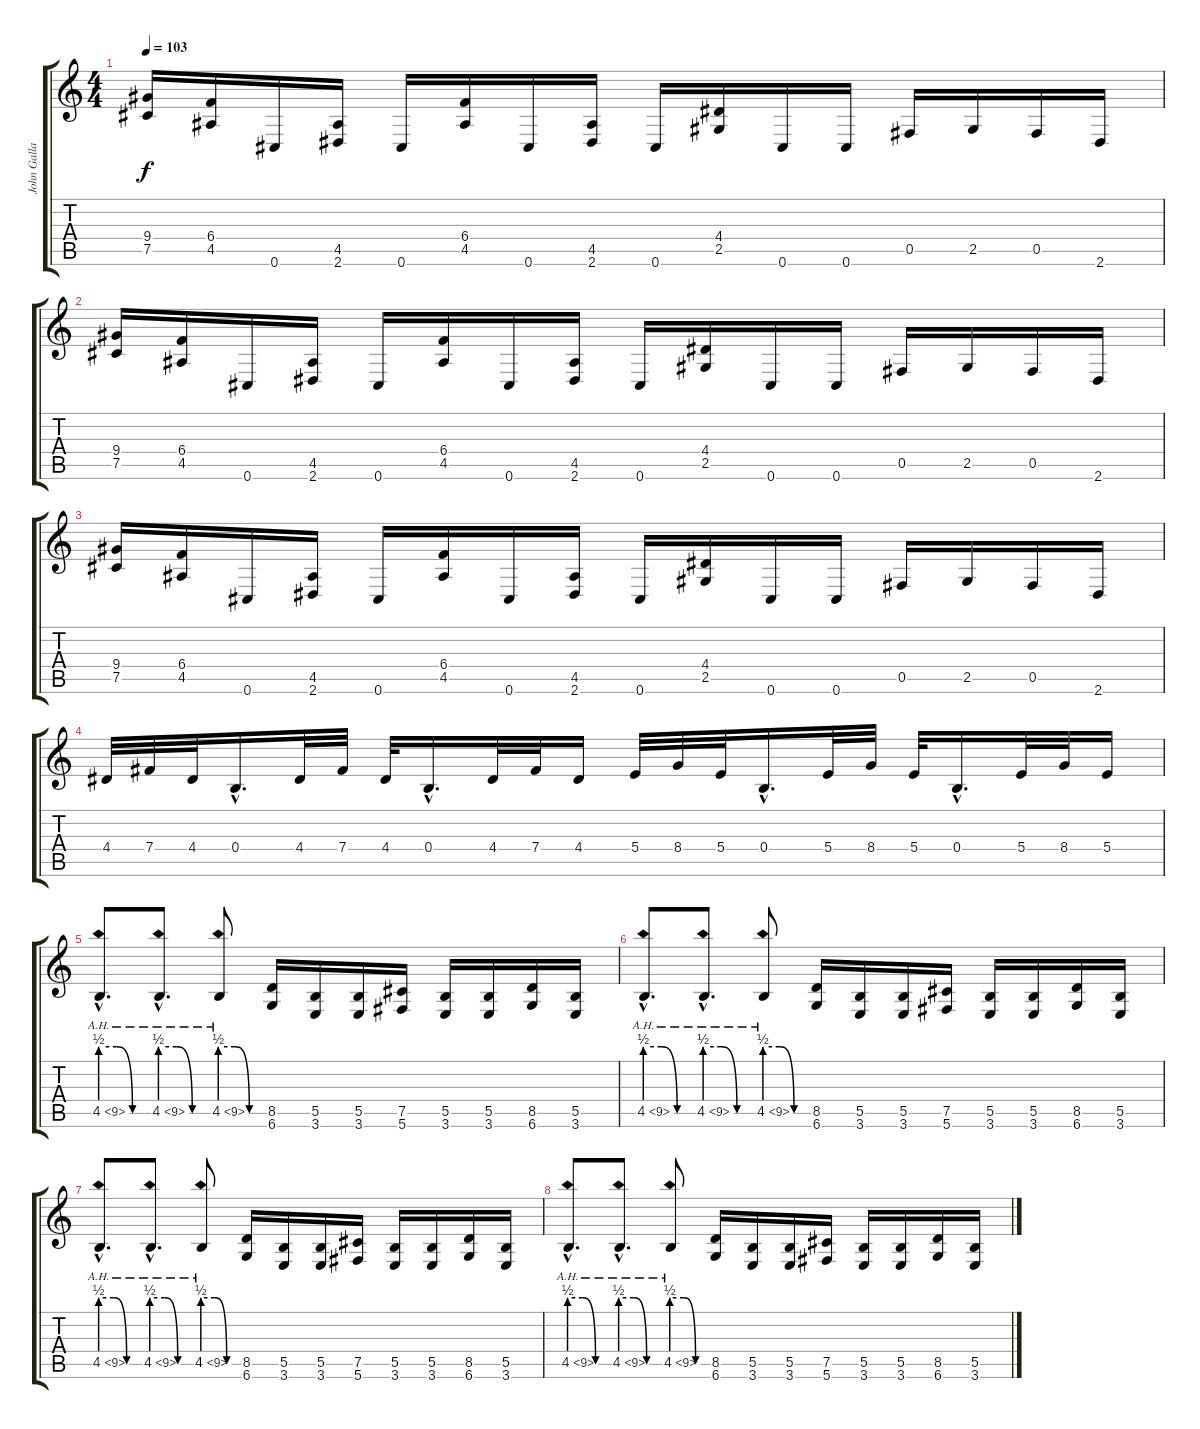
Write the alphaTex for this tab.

\track ("John Gallagher" "John Galla") {instrument distortionguitar}
\staff {score tabs}
\tuning (Db4 Ab3 E3 B2 Gb2 Db2) {hide}
\ts (4 4)
\tempo 103
\clef g2
\ks c
(9.4 7.5).16{dy f} (6.4 4.5).16 0.6.16 (4.5 2.6).16 0.6.16 (6.4 4.5).16 0.6.16 (4.5 2.6).16 0.6.16 (4.4 2.5).16 0.6.16 0.6.16 0.5.16 2.5.16 0.5.16 2.6.16 |
(9.4 7.5).16 (6.4 4.5).16 0.6.16 (4.5 2.6).16 0.6.16 (6.4 4.5).16 0.6.16 (4.5 2.6).16 0.6.16 (4.4 2.5).16 0.6.16 0.6.16 0.5.16 2.5.16 0.5.16 2.6.16 |
(9.4 7.5).16 (6.4 4.5).16 0.6.16 (4.5 2.6).16 0.6.16 (6.4 4.5).16 0.6.16 (4.5 2.6).16 0.6.16 (4.4 2.5).16 0.6.16 0.6.16 0.5.16 2.5.16 0.5.16 2.6.16 |
4.4.32 7.4.32 4.4.32 0.4{hac}.16{d} 4.4.32 7.4.32 4.4.32 0.4{hac}.16{d} 4.4.32 7.4.32 4.4.16 5.4.32 8.4.32 5.4.32 0.4{hac}.16{d} 5.4.32 8.4.32 5.4.32 0.4{hac}.16{d} 5.4.32 8.4.32 5.4.16 |
4.5{be (custom 0 2 20 2 40 0 60 0) ah 5 hac}.8{d} 4.5{be (custom 0 2 20 2 40 0 60 0) ah 5 hac}.8{d} 4.5{be (custom 0 2 20 2 40 0 60 0) ah 5}.8 (8.5 6.6).16 (5.5 3.6).16 (5.5 3.6).16 (7.5 5.6).16 (5.5 3.6).16 (5.5 3.6).16 (8.5 6.6).16 (5.5 3.6).16 |
4.5{be (custom 0 2 20 2 40 0 60 0) ah 5 hac}.8{d} 4.5{be (custom 0 2 20 2 40 0 60 0) ah 5 hac}.8{d} 4.5{be (custom 0 2 20 2 40 0 60 0) ah 5}.8 (8.5 6.6).16 (5.5 3.6).16 (5.5 3.6).16 (7.5 5.6).16 (5.5 3.6).16 (5.5 3.6).16 (8.5 6.6).16 (5.5 3.6).16 |
4.5{be (custom 0 2 20 2 40 0 60 0) ah 5 hac}.8{d} 4.5{be (custom 0 2 20 2 40 0 60 0) ah 5 hac}.8{d} 4.5{be (custom 0 2 20 2 40 0 60 0) ah 5}.8 (8.5 6.6).16 (5.5 3.6).16 (5.5 3.6).16 (7.5 5.6).16 (5.5 3.6).16 (5.5 3.6).16 (8.5 6.6).16 (5.5 3.6).16 |
4.5{be (custom 0 2 20 2 40 0 60 0) ah 5 hac}.8{d} 4.5{be (custom 0 2 20 2 40 0 60 0) ah 5 hac}.8{d} 4.5{be (custom 0 2 20 2 40 0 60 0) ah 5}.8 (8.5 6.6).16 (5.5 3.6).16 (5.5 3.6).16 (7.5 5.6).16 (5.5 3.6).16 (5.5 3.6).16 (8.5 6.6).16 (5.5 3.6).16
